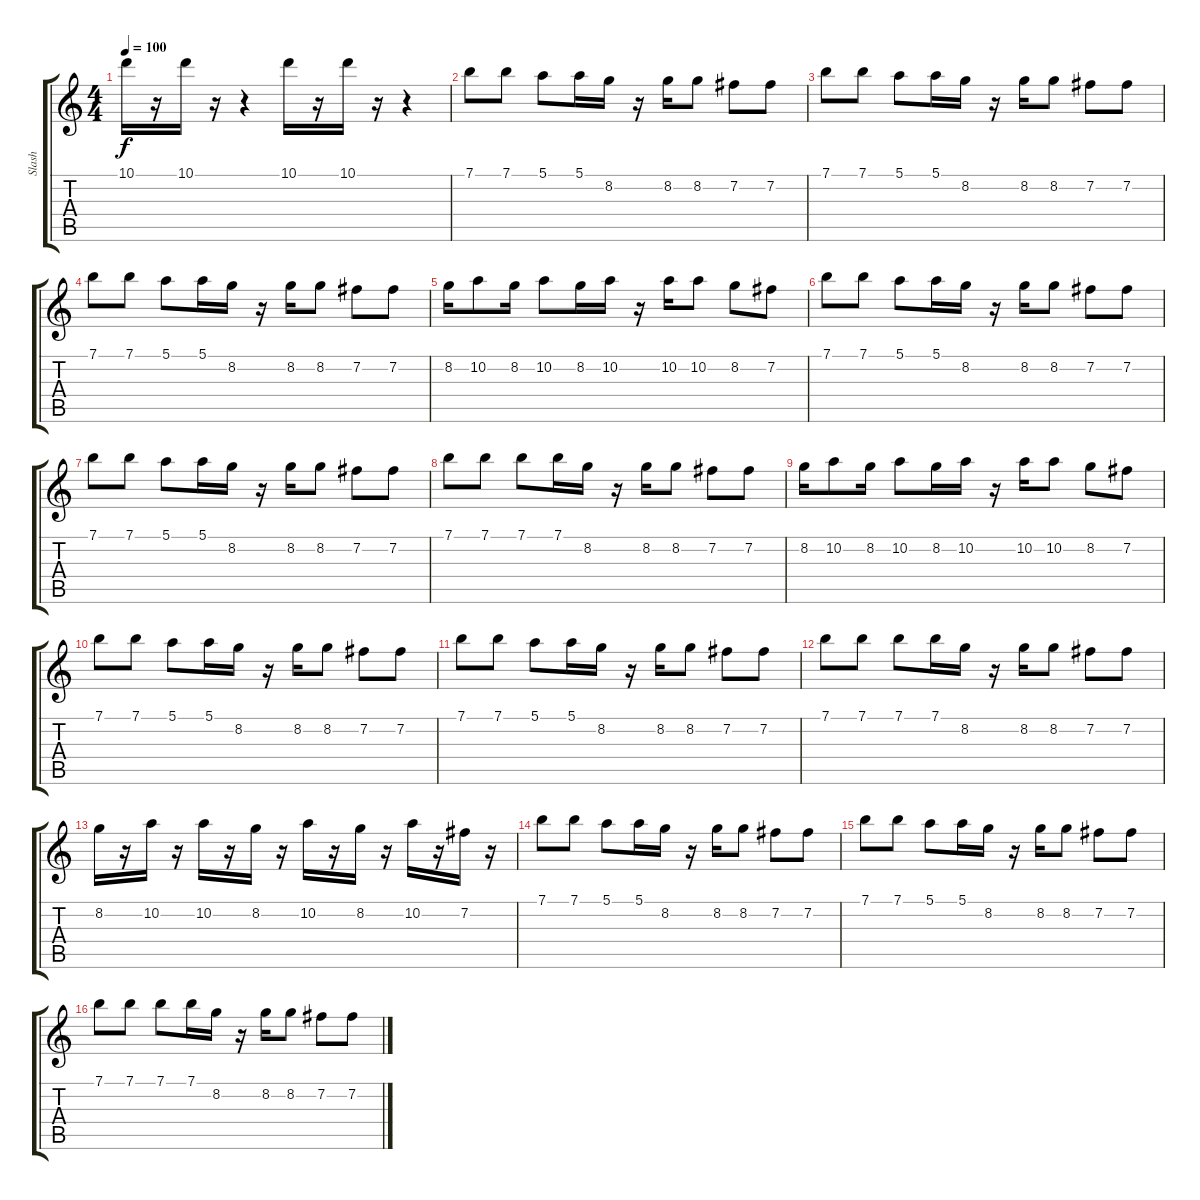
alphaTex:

\track ("Slash" "Slash") {instrument electricguitarjazz}
\staff {score tabs}
\tuning (E4 B3 G3 D3 A2 E2) {hide}
\ts (4 4)
\tempo 100
\clef g2
\ks c
10.1.16{dy f} r.16 10.1.16 r.16 r.4 10.1.16 r.16 10.1.16 r.16 r.4 |
7.1.8 7.1.8 5.1.8 5.1.16 8.2.16 r.16 8.2.16 8.2.8 7.2.8 7.2.8 |
7.1.8 7.1.8 5.1.8 5.1.16 8.2.16 r.16 8.2.16 8.2.8 7.2.8 7.2.8 |
7.1.8 7.1.8 5.1.8 5.1.16 8.2.16 r.16 8.2.16 8.2.8 7.2.8 7.2.8 |
8.2.16 10.2.8 8.2.16 10.2.8 8.2.16 10.2.16 r.16 10.2.16 10.2.8 8.2.8 7.2.8 |
7.1.8 7.1.8 5.1.8 5.1.16 8.2.16 r.16 8.2.16 8.2.8 7.2.8 7.2.8 |
7.1.8 7.1.8 5.1.8 5.1.16 8.2.16 r.16 8.2.16 8.2.8 7.2.8 7.2.8 |
7.1.8 7.1.8 7.1.8 7.1.16 8.2.16 r.16 8.2.16 8.2.8 7.2.8 7.2.8 |
8.2.16 10.2.8 8.2.16 10.2.8 8.2.16 10.2.16 r.16 10.2.16 10.2.8 8.2.8 7.2.8 |
7.1.8 7.1.8 5.1.8 5.1.16 8.2.16 r.16 8.2.16 8.2.8 7.2.8 7.2.8 |
7.1.8 7.1.8 5.1.8 5.1.16 8.2.16 r.16 8.2.16 8.2.8 7.2.8 7.2.8 |
7.1.8 7.1.8 7.1.8 7.1.16 8.2.16 r.16 8.2.16 8.2.8 7.2.8 7.2.8 |
8.2.16 r.16 10.2.16 r.16 10.2.16 r.16 8.2.16 r.16 10.2.16 r.16 8.2.16 r.16 10.2.16 r.16 7.2.16 r.16 |
7.1.8 7.1.8 5.1.8 5.1.16 8.2.16 r.16 8.2.16 8.2.8 7.2.8 7.2.8 |
7.1.8 7.1.8 5.1.8 5.1.16 8.2.16 r.16 8.2.16 8.2.8 7.2.8 7.2.8 |
7.1.8 7.1.8 7.1.8 7.1.16 8.2.16 r.16 8.2.16 8.2.8 7.2.8 7.2.8
